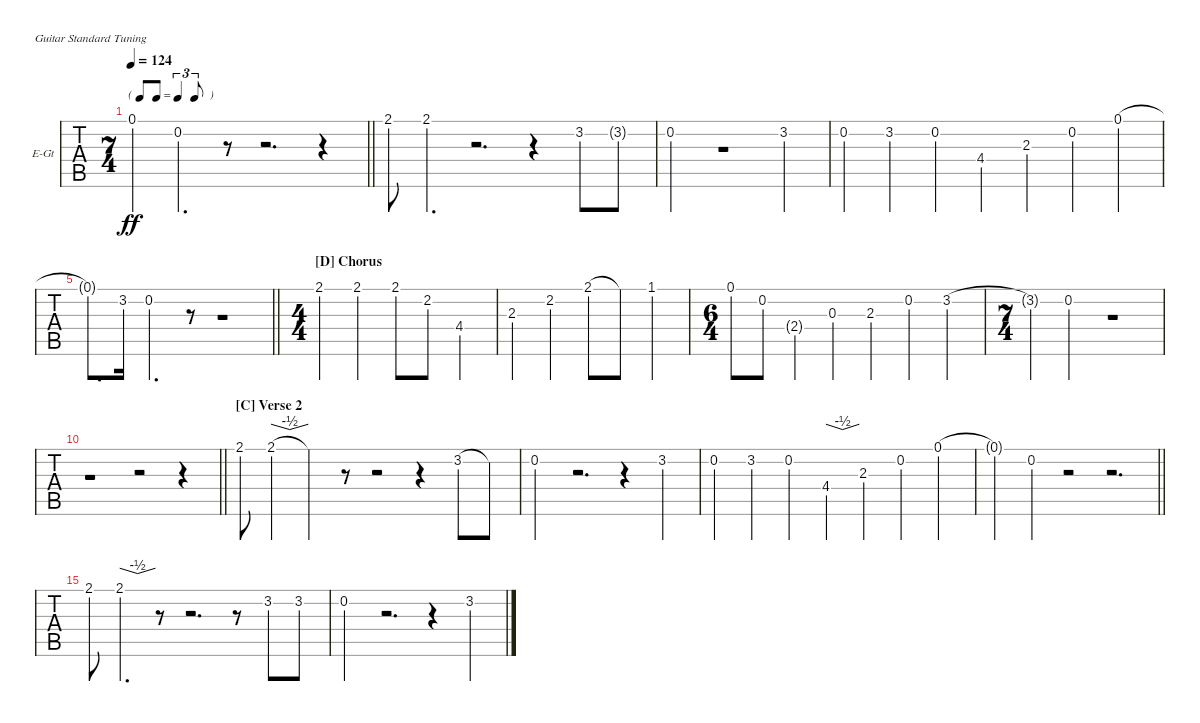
\bracketExtendMode nobrackets
\firstSystemTrackNameOrientation horizontal
\otherSystemsTrackNameOrientation horizontal
\defaultBarNumberDisplay FirstOfSystem
\track ("Vocals 2" "E-Gt") {instrument electricguitarclean}
\staff {tabs}
\tuning (E4 B3 G3 D3 A2 E2)
\ts (7 4)
\tf triplet8th
\tempo 124
\clef g2
\barLineRight lightlight
\ks d
0.1{t}.4{dy ff} 0.2.4{d} r.8 r.2{d} r.4 |
2.1.8 2.1.4{d} r.2{d} r.4 3.2.8 3.2{g}.8 |
0.2.2 r.1 3.2.4 |
0.2.4 3.2.4 0.2.4 4.4.4 2.3.4 0.2.4 0.1{ac}.4 |
\barLineRight lightlight
0.1{t}.8{d} 3.2.16 0.2.4{d} r.8 r.1 |
\ts (4 4)
\beaming (8 2 2 2 2)
\section ("D" "Chorus")
2.1{ac}.4 2.1.4 2.1.8 2.2.8 4.4.4 |
2.3.4 2.2.4 2.1.8 2.1{t}.8 1.1.4 |
\ts (6 4)
\beaming (8 6 6)
0.1.8 0.2.8 2.4{g}.4 0.3.4 2.3.4 0.2.4 3.2.4 |
\ts (7 4)
\beaming (8 6 4 4)
3.2{t}.4 0.2{st}.2 r.1 |
\barLineRight lightlight
r.1 r.2 r.4 |
\section ("C" "Verse 2")
2.1{ac}.8 2.1.4{tbe (dip default 0.6 0 1.2 -2 3.5999999999999996 -2 6 0)} 2.1{t}.4 r.8 r.2 r.4 3.2.8 3.2{t}.8 |
0.2.2 r.2{d} r.4 3.2.4 |
0.2.4 3.2.4 0.2.4 4.4.4{tbe (dip default 0 0 3.5999999999999996 -2 6.6 -2 10.2 0)} 2.3.4 0.2.4 0.1.4 |
\barLineRight lightlight
0.1{t}.4 0.2.4 r.2 r.2{d} |
2.1.8 2.1.4{d tbe (dip default 0 0 1.7999999999999998 -2 3.5999999999999996 -2 6.6 0)} r.8 r.2{d} r.8 3.2.8 3.2.8 |
0.2{st}.2 r.2{d} r.4 3.2.4
